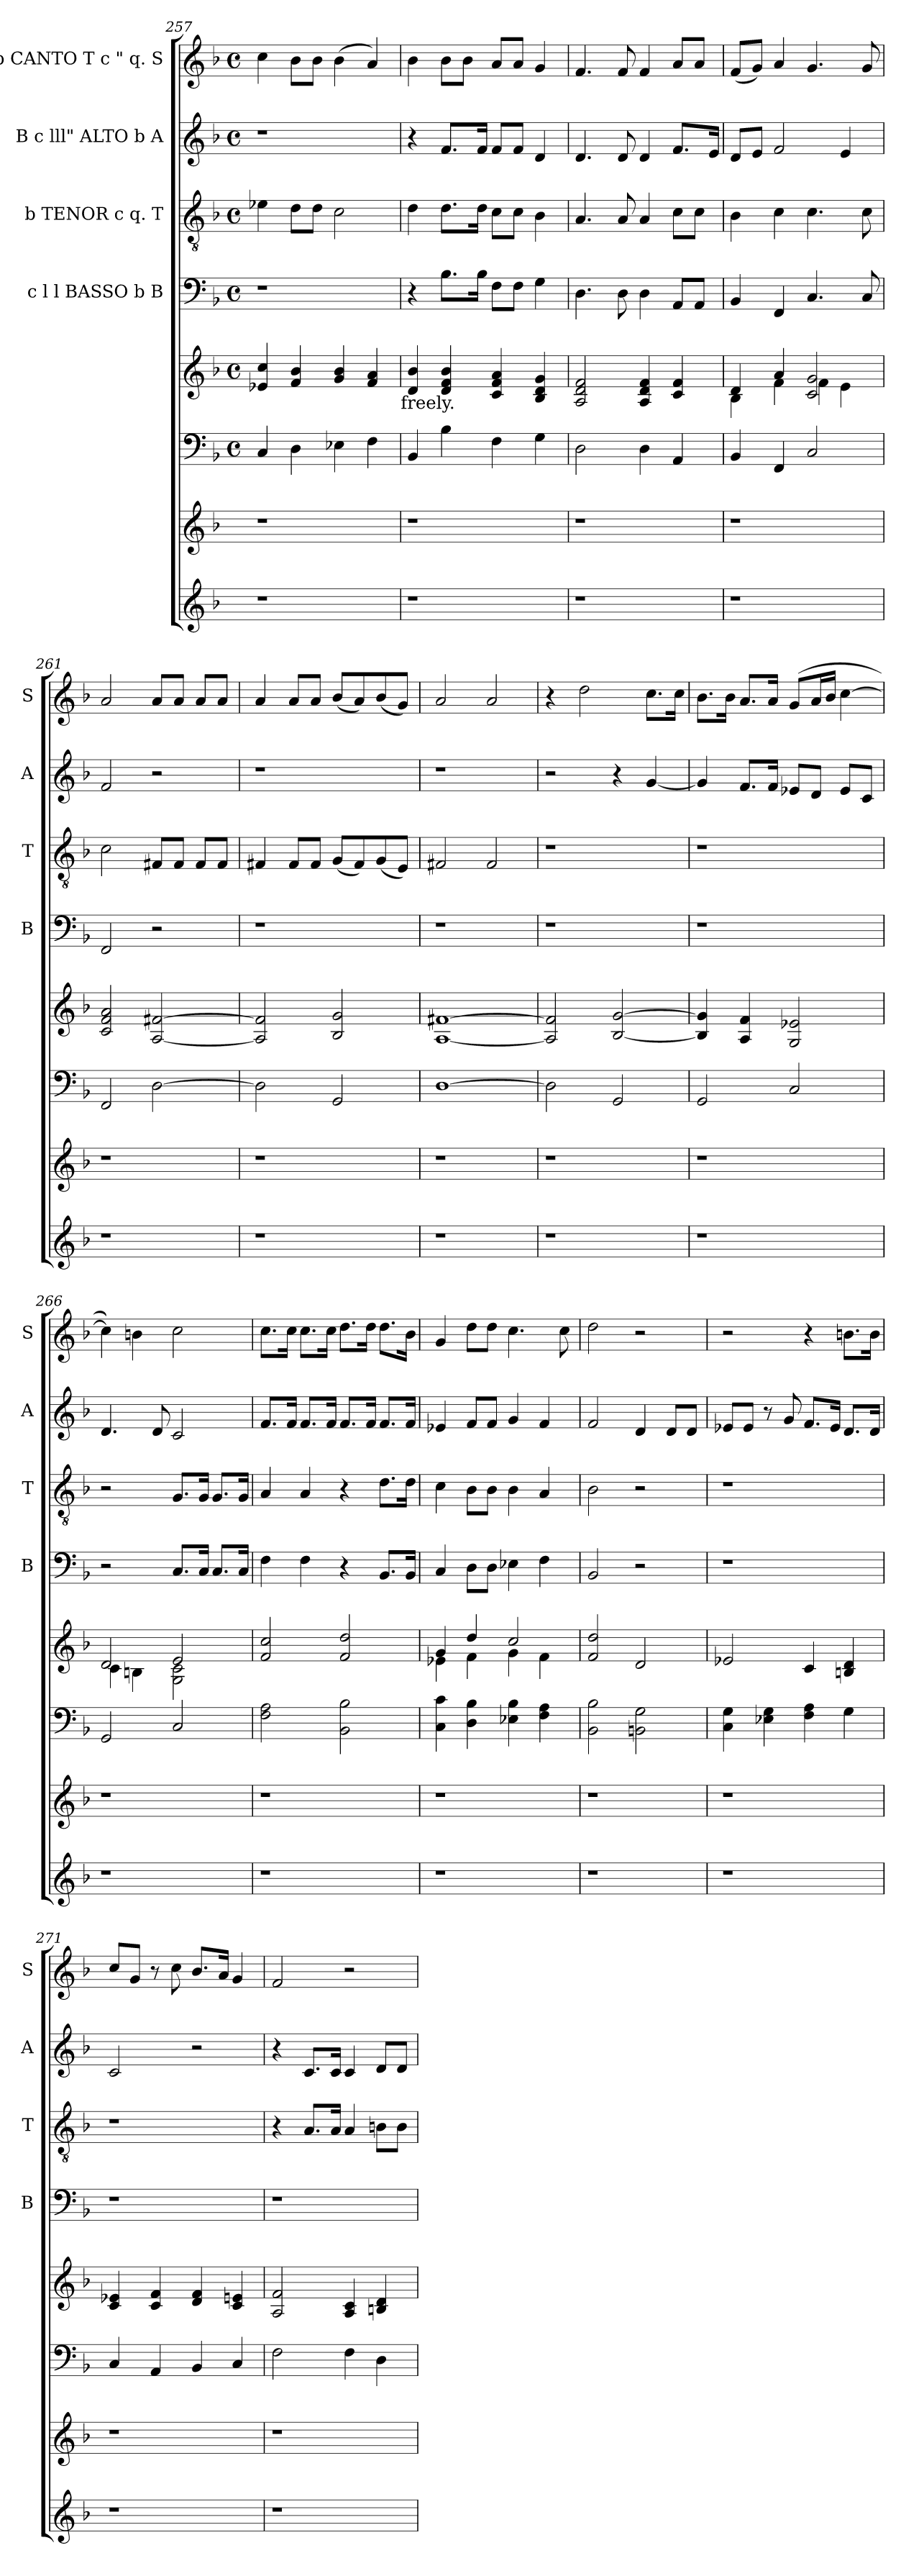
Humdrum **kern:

**kern	**kern	**kern	**kern	**kern	**kern	**kern	**kern
*part7	*part7	*part6	*part5	*part4	*part3	*part2	*part1
*staff8	*staff7	*staff6	*staff5	*staff4	*staff3	*staff2	*staff1
*	*	*	*	*I"c l l BASSO b B	*I"b TENOR c q. T	*I"B c lll" ALTO b A	*I"b CANTO T c " q. S
*	*	*	*	*I'B	*I'T	*I'A	*I'S
*clefG2	*clefG2	*clefF4	*clefG2	*clefF4	*clefGv2	*clefG2	*clefG2
*k[b-]	*k[b-]	*k[b-]	*k[b-]	*k[b-]	*k[b-]	*k[b-]	*k[b-]
*F:	*F:	*F:	*F:	*F:	*F:	*F:	*F:
*	*	*M4/4	*M4/4	*M4/4	*M4/4	*M4/4	*M4/4
*	*	*met(c)	*met(c)	*met(c)	*met(c)	*met(c)	*met(c)
=257	=257	=257	=257	=257	=257	=257	=257
1r	1r	4C/	4e-X/ 4cc/	1r	4e-X\	1r	4cc\
.	.	4D\	4f/ 4b-/	.	8d\L	.	8b-\L
.	.	.	.	.	8d\J	.	8b-\J
.	.	4E-X\	4g/ 4b-/	.	2c\	.	(>4b-\
.	.	4F\	4f/ 4a/	.	.	.	4a/)
!	!	!	!LO:TX:b:t=freely.	!	!	!	!
!!LO:PB:g=z
=258	=258	=258	=258	=258	=258	=258	=258
1r	1r	4BB-/	4d/ 4b-/	4r	4d\	4r	4b-\
.	.	4B-\	4d/ 4f/ 4b-/	8.B-\L	8.d\L	8.f/L	8b-\L
.	.	.	.	.	.	.	8b-\J
.	.	.	.	16B-\Jk	16d\Jk	16f/Jk	.
.	.	4F\	4c/ 4f/ 4a/	8F\L	8c\L	8f/L	8a/L
.	.	.	.	8F\J	8c\J	8f/J	8a/J
.	.	4G\	4B-/ 4d/ 4g/	4G\	4B-\	4d/	4g/
=259	=259	=259	=259	=259	=259	=259	=259
1r	1r	2D\	2A/ 2d/ 2f/	4.D\	4.A/	4.d/	4.f/
.	.	.	.	8D\	8A/	8d/	8f/
.	.	4D\	4A/ 4d/ 4f/	4D\	4A/	4d/	4f/
.	.	4AA/	4c/ 4f/	8AA/L	8c\L	8.f/L	8a/L
.	.	.	.	8AA/J	8c\J	.	8a/J
.	.	.	.	.	.	16e/Jk	.
=260	=260	=260	=260	=260	=260	=260	=260
*	*	*	*^	*	*	*	*
1r	1r	4BB-/	4d/	4B-\	4BB-/	4B-\	8d/L	(<8f/L
.	.	.	.	.	.	.	8e/J	8g/J)
.	.	4FF/	4a/	4f\	4FF/	4c\	2f/	4a/
.	.	2C/	(2c/ 2g/	4f\	4.C/	4.c\	.	4.g/
.	.	.	.	4e\	.	.	4e/	.
.	.	.	.	.	8C/	8c\	.	8g/
*	*	*	*v	*v	*	*	*	*
=261	=261	=261	=261	=261	=261	=261	=261
1r	1r	2FF/	2c/ 2f/ 2a/	2FF/	2c\	2f/	2a/
.	.	[<2D\	[<2A/ [<2f#X/	2r	8F#X/L	2r	8a/L
.	.	.	.	.	8F#/J	.	8a/J
.	.	.	.	.	8F#/L	.	8a/L
.	.	.	.	.	8F#/J	.	8a/J
!!LO:LB:g=z
=262	=262	=262	=262	=262	=262	=262	=262
1r	1r	2D\]	2A/] 2f#/]	1r	4F#X/	1r	4a/
.	.	.	.	.	8F#/L	.	8a/L
.	.	.	.	.	8F#/J	.	8a/J
.	.	2GG/	2B-/ 2g/	.	(<8G/L	.	(<8b-/L
.	.	.	.	.	8F#/)	.	8a/)
.	.	.	.	.	(<8G/	.	(<8b-/
.	.	.	.	.	8E/J)	.	8g/J)
=263	=263	=263	=263	=263	=263	=263	=263
1r	1r	[>1D	[<1A [>1f#X	1r	2F#X/	1r	2a/
.	.	.	.	.	2F#/	.	2a/
=264	=264	=264	=264	=264	=264	=264	=264
1r	1r	2D\]	2A/] 2f#/]	1r	1r	2r	4r
.	.	.	.	.	.	.	2dd\
.	.	2GG/	[<2B-/ [>2g/	.	.	4r	.
.	.	.	.	.	.	[<4g/	8.cc\L
.	.	.	.	.	.	.	16cc\Jk
=265	=265	=265	=265	=265	=265	=265	=265
1r	1r	2GG/	4B-/] 4g/]	1r	1r	4g/]	8.b-\L
.	.	.	.	.	.	.	16b-\Jk
.	.	.	4A/ 4f/	.	.	8.f/L	8.a/L
.	.	.	.	.	.	16f/Jk	16a/Jk
.	.	2C/	2G/ 2e-X/	.	.	8e-X/L	(>8g/L
.	.	.	.	.	.	8d/J	16a/L
.	.	.	.	.	.	.	16b-/JJ
.	.	.	.	.	.	8e-/L	[>4cc\
.	.	.	.	.	.	8c/J	.
!!LO:PB:g=z
=266	=266	=266	=266	=266	=266	=266	=266
*	*	*	*^	*	*	*	*
1r	1r	2GG/	2d/	4c\	2r	2r	4.d/	4cc\])
.	.	.	.	4Bn\	.	.	.	4bn\
.	.	.	.	.	.	.	8d/	.
.	.	2C/	2e/	2G\ 2c\	8.C/L	8.G/L	2c/	2cc\
.	.	.	.	.	16C/Jk	16G/Jk	.	.
.	.	.	.	.	8.C/L	8.G/L	.	.
.	.	.	.	.	16C/Jk	16G/Jk	.	.
*	*	*	*v	*v	*	*	*	*
=267	=267	=267	=267	=267	=267	=267	=267
1r	1r	2F\ 2A\	2f/ 2cc/	4F\	4A/	8.f/L	8.cc\L
.	.	.	.	.	.	16f/Jk	16cc\Jk
.	.	.	.	4F\	4A/	8.f/L	8.cc\L
.	.	.	.	.	.	16f/Jk	16cc\Jk
.	.	2BB-\ 2B-\	2f/ 2dd/	4r	4r	8.f/L	8.dd\L
.	.	.	.	.	.	16f/Jk	16dd\Jk
.	.	.	.	8.BB-/L	8.d\L	8.f/L	8.dd\L
.	.	.	.	16BB-/Jk	16d\Jk	16f/Jk	16b-\Jk
=268	=268	=268	=268	=268	=268	=268	=268
*	*	*	*^	*	*	*	*
1r	1r	4C\ 4c\	4g/	4e-X\	4C/	4c\	4e-X/	4g/
.	.	4D\ 4B-\	4dd/	4f\	8D\L	8B-\L	8f/L	8dd\L
.	.	.	.	.	8D\J	8B-\J	8f/J	8dd\J
.	.	4E-X\ 4B-\	2cc/	4g\	4E-X\	4B-\	4g/	4.cc\
.	.	4F\ 4A\	.	4f\	4F\	4A/	4f/	.
.	.	.	.	.	.	.	.	8cc\
*	*	*	*v	*v	*	*	*	*
=269	=269	=269	=269	=269	=269	=269	=269
1r	1r	2BB-\ 2B-\	2f/ 2dd/	2BB-/	2B-\	2f/	2dd\
.	.	2BBn\ 2G\	2d/	2r	2r	4d/	2r
.	.	.	.	.	.	8d/L	.
.	.	.	.	.	.	8d/J	.
!!LO:LB:g=z
=270	=270	=270	=270	=270	=270	=270	=270
1r	1r	4C\ 4G\	2e-X/	1r	1r	8e-X/L	2r
.	.	.	.	.	.	8e-/J	.
.	.	4E-X\ 4G\	.	.	.	8r	.
.	.	.	.	.	.	8g/	.
.	.	4F\ 4A\	4c/	.	.	8.f/L	4r
.	.	.	.	.	.	16e-/Jk	.
.	.	4G\	4Bn/ 4d/	.	.	8.d/L	8.bn\L
.	.	.	.	.	.	16d/Jk	16b\Jk
=271	=271	=271	=271	=271	=271	=271	=271
1r	1r	4C/	4c/ 4e-X/	1r	1r	2c/	8cc/L
.	.	.	.	.	.	.	8g/J
.	.	4AA/	4c/ 4f/	.	.	.	8r
.	.	.	.	.	.	.	8cc\
.	.	4BB-/	4d/ 4f/	.	.	2r	8.b-/L
.	.	.	.	.	.	.	16a/Jk
.	.	4C/	4c/ 4en/	.	.	.	4g/
=272	=272	=272	=272	=272	=272	=272	=272
1r	1r	2F\	2A/ 2f/	1r	4r	4r	2f/
.	.	.	.	.	8.A/L	8.c/L	.
.	.	.	.	.	16A/Jk	16c/Jk	.
.	.	4F\	4A/ 4c/	.	4A/	4c/	2r
.	.	4D\	4Bn/ 4d/	.	8Bn\L	8d/L	.
.	.	.	.	.	8B\J	8d/J	.
=	=	=	=	=	=	=	=
*-	*-	*-	*-	*-	*-	*-	*-
